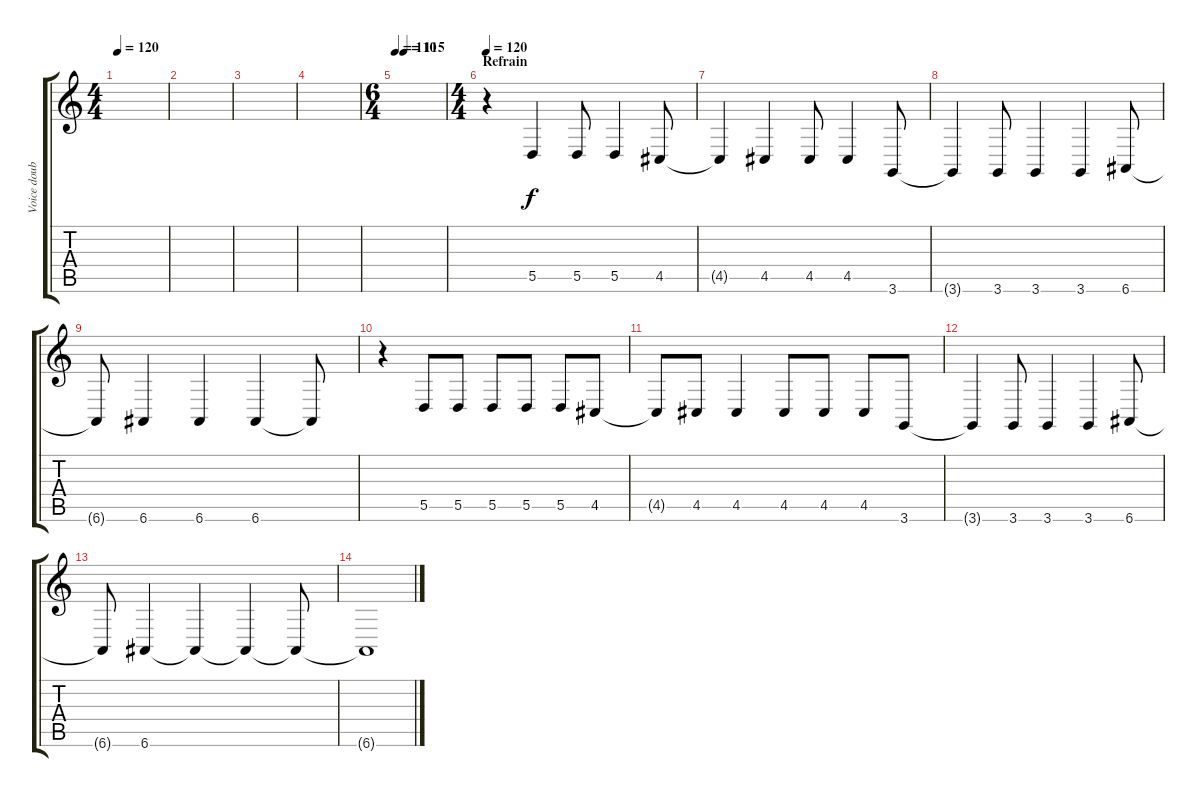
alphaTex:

\track ("Voice doublage" "Voice doub") {instrument tuba}
\staff {score tabs}
\tuning (E4 B3 G3 D3 A2 E2) {hide}
\ts (4 4)
\tempo 120
\clef g2
\ks c
|
|
|
|
\ts (6 4)
\section ("" "")
\tempo 110
\tempo (115 0.16666666666666666)
|
\ts (4 4)
\section ("" "Refrain")
\tempo 120
r.4 5.5.4 5.5.8 5.5.4 4.5.8 |
4.5{t}.4 4.5.4 4.5.8 4.5.4 3.6.8 |
3.6{t}.4 3.6.8 3.6.4 3.6.4 6.6.8 |
6.6{t}.8 6.6.4 6.6.4 6.6.4 6.6{t}.8 |
r.4 5.5.8 5.5.8 5.5.8 5.5.8 5.5.8 4.5.8 |
4.5{t}.8 4.5.8 4.5.4 4.5.8 4.5.8 4.5.8 3.6.8 |
3.6{t}.4 3.6.8 3.6.4 3.6.4 6.6.8 |
6.6{t}.8 6.6.4{volume 4} 6.6{t}.4 6.6{t}.4 6.6{t}.8 |
6.6{t}.1
